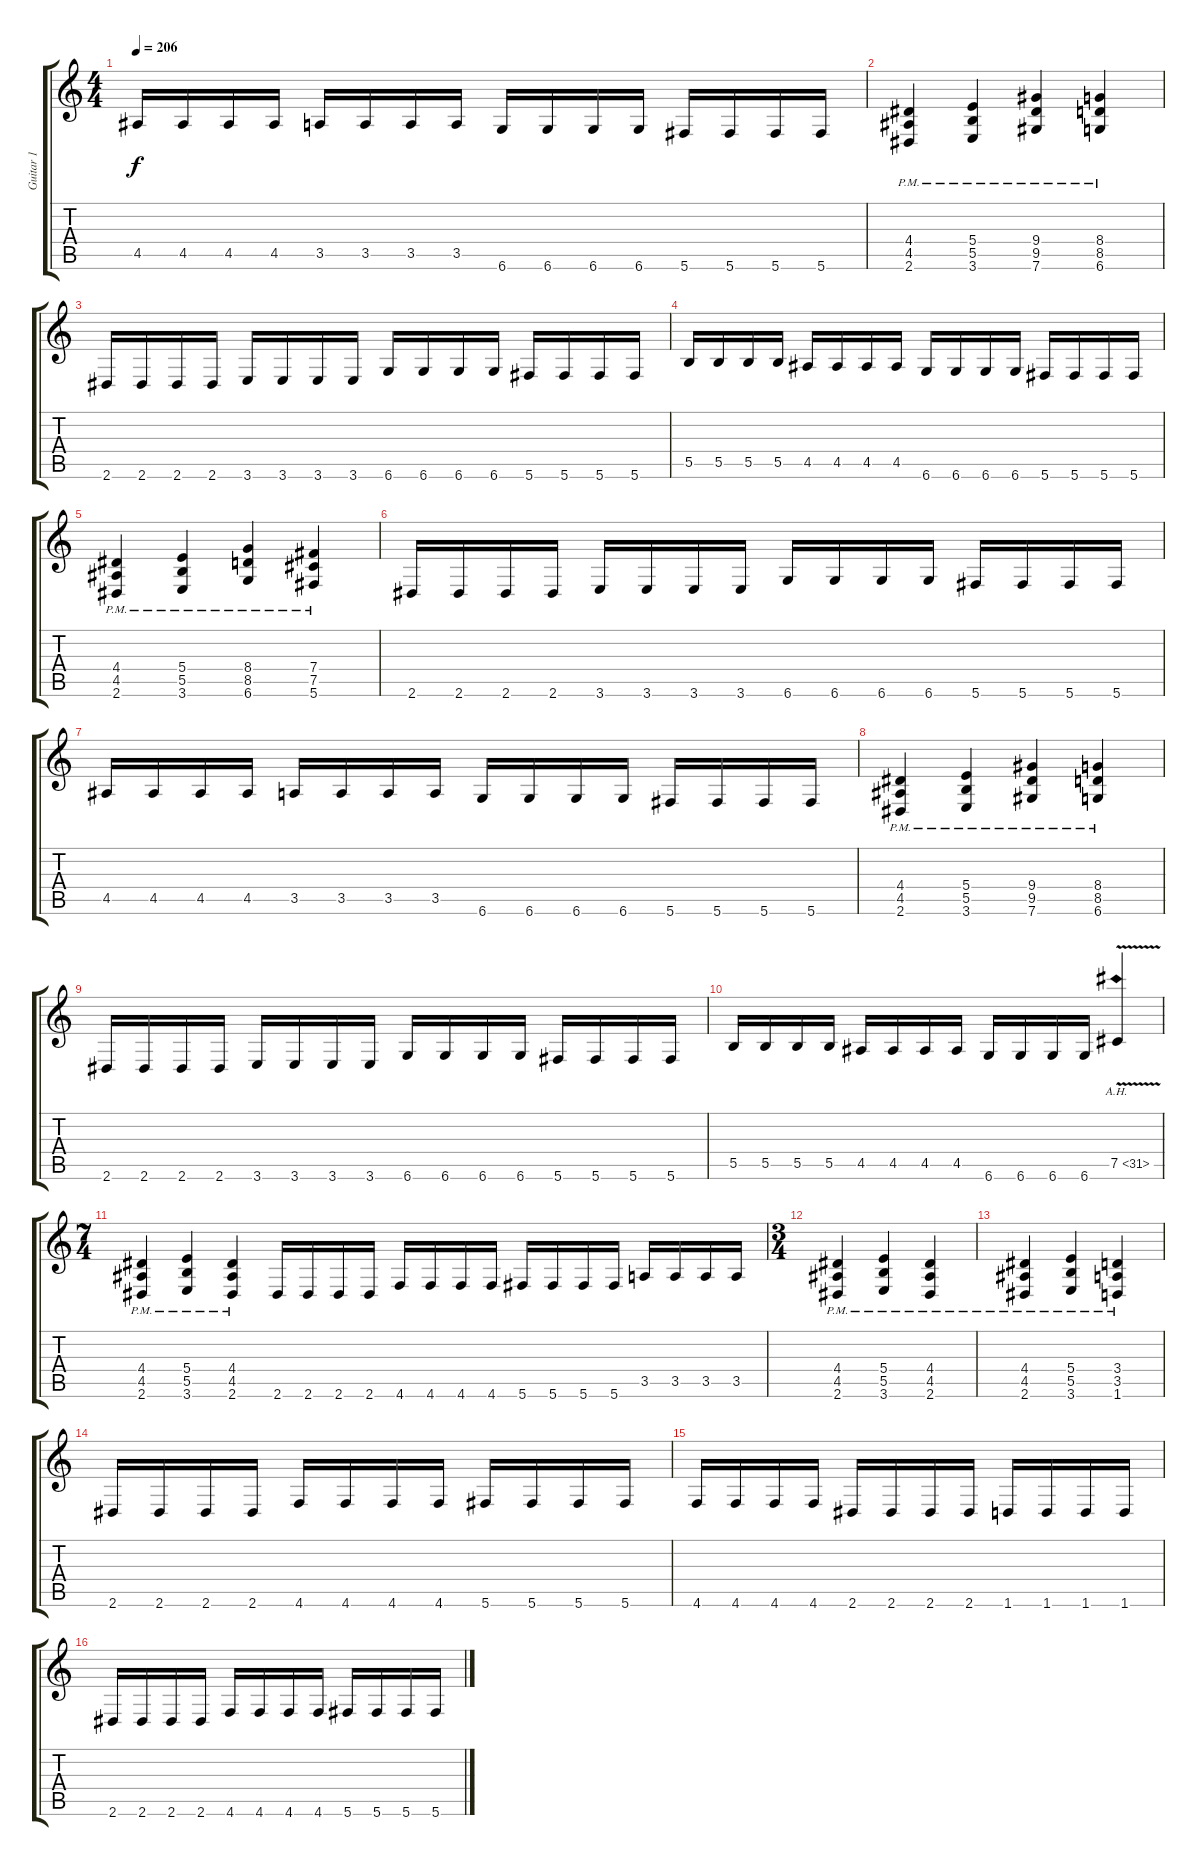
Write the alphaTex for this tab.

\track ("Guitar 1" "Guitar 1") {instrument distortionguitar}
\staff {score tabs}
\tuning (Db4 Ab3 E3 B2 Gb2 Db2) {hide}
\ts (4 4)
\tempo 206
\clef g2
\ks c
4.5.16{dy f} 4.5.16 4.5.16 4.5.16 3.5.16 3.5.16 3.5.16 3.5.16 6.6.16 6.6.16 6.6.16 6.6.16 5.6.16 5.6.16 5.6.16 5.6.16 |
(4.4{pm} 4.5{pm} 2.6{pm}).4 (5.4{pm} 5.5{pm} 3.6{pm}).4 (9.4{pm} 9.5{pm} 7.6{pm}).4 (8.4{pm} 8.5{pm} 6.6{pm}).4 |
2.6.16 2.6.16 2.6.16 2.6.16 3.6.16 3.6.16 3.6.16 3.6.16 6.6.16 6.6.16 6.6.16 6.6.16 5.6.16 5.6.16 5.6.16 5.6.16 |
5.5.16 5.5.16 5.5.16 5.5.16 4.5.16 4.5.16 4.5.16 4.5.16 6.6.16 6.6.16 6.6.16 6.6.16 5.6.16 5.6.16 5.6.16 5.6.16 |
(4.4{pm} 4.5{pm} 2.6{pm}).4 (5.4{pm} 5.5{pm} 3.6{pm}).4 (8.4{pm} 8.5{pm} 6.6{pm}).4 (7.4{pm} 7.5{pm} 5.6{pm}).4 |
2.6.16 2.6.16 2.6.16 2.6.16 3.6.16 3.6.16 3.6.16 3.6.16 6.6.16 6.6.16 6.6.16 6.6.16 5.6.16 5.6.16 5.6.16 5.6.16 |
4.5.16 4.5.16 4.5.16 4.5.16 3.5.16 3.5.16 3.5.16 3.5.16 6.6.16 6.6.16 6.6.16 6.6.16 5.6.16 5.6.16 5.6.16 5.6.16 |
(4.4{pm} 4.5{pm} 2.6{pm}).4 (5.4{pm} 5.5{pm} 3.6{pm}).4 (9.4{pm} 9.5{pm} 7.6{pm}).4 (8.4{pm} 8.5{pm} 6.6{pm}).4 |
2.6.16 2.6.16 2.6.16 2.6.16 3.6.16 3.6.16 3.6.16 3.6.16 6.6.16 6.6.16 6.6.16 6.6.16 5.6.16 5.6.16 5.6.16 5.6.16 |
5.5.16 5.5.16 5.5.16 5.5.16 4.5.16 4.5.16 4.5.16 4.5.16 6.6.16 6.6.16 6.6.16 6.6.16 7.5{ah 24 v}.4 |
\ts (7 4)
(4.4{pm} 4.5{pm} 2.6{pm}).4 (5.4{pm} 5.5{pm} 3.6{pm}).4 (4.4{pm} 4.5{pm} 2.6{pm}).4 2.6.16 2.6.16 2.6.16 2.6.16 4.6.16 4.6.16 4.6.16 4.6.16 5.6.16 5.6.16 5.6.16 5.6.16 3.5.16 3.5.16 3.5.16 3.5.16 |
\ts (3 4)
(4.4{pm} 4.5{pm} 2.6{pm}).4 (5.4{pm} 5.5{pm} 3.6{pm}).4 (4.4{pm} 4.5{pm} 2.6{pm}).4 |
(4.4{pm} 4.5{pm} 2.6{pm}).4 (5.4{pm} 5.5{pm} 3.6{pm}).4 (3.4{pm} 3.5{pm} 1.6{pm}).4 |
2.6.16 2.6.16 2.6.16 2.6.16 4.6.16 4.6.16 4.6.16 4.6.16 5.6.16 5.6.16 5.6.16 5.6.16 |
4.6.16 4.6.16 4.6.16 4.6.16 2.6.16 2.6.16 2.6.16 2.6.16 1.6.16 1.6.16 1.6.16 1.6.16 |
2.6.16 2.6.16 2.6.16 2.6.16 4.6.16 4.6.16 4.6.16 4.6.16 5.6.16 5.6.16 5.6.16 5.6.16
